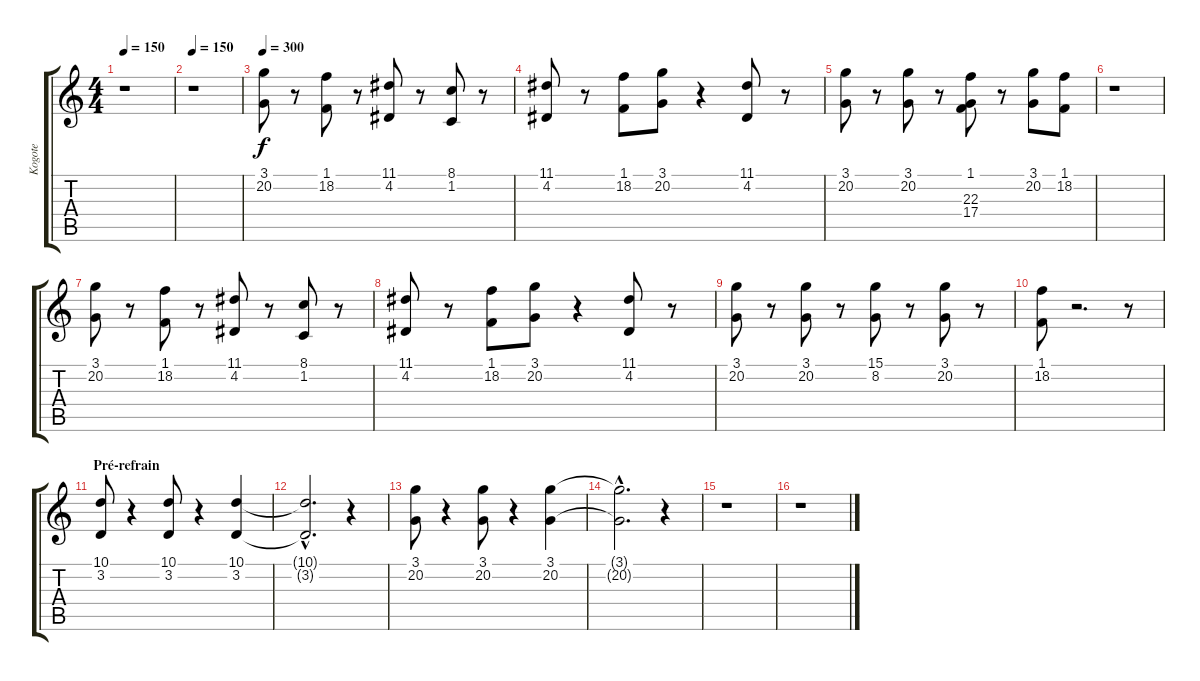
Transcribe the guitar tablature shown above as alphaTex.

\track ("Kogote" "Kogote") {instrument brasssection}
\staff {score tabs}
\tuning (E4 B3 G3 D3 A2 E2) {hide}
\ts (4 4)
\tempo 150
\clef g2
\ks c
r.1{dy fff} |
\tempo 150
r.1 |
\tempo 300
(3.1 20.2).8{dy f} r.8 (1.1 18.2).8 r.8 (11.1 4.2).8 r.8 (8.1 1.2).8 r.8 |
(11.1 4.2).8 r.8 (1.1 18.2).8 (3.1 20.2).8 r.4 (11.1 4.2).8 r.8 |
(3.1 20.2).8 r.8 (3.1 20.2).8 r.8 (1.1 22.3 17.4).8 r.8 (3.1 20.2).8 (1.1 18.2).8 |
r.1 |
(3.1 20.2).8 r.8 (1.1 18.2).8 r.8 (11.1 4.2).8 r.8 (8.1 1.2).8 r.8 |
(11.1 4.2).8 r.8 (1.1 18.2).8 (3.1 20.2).8 r.4 (11.1 4.2).8 r.8 |
(3.1 20.2).8 r.8 (3.1 20.2).8 r.8 (15.1 8.2).8 r.8 (3.1 20.2).8 r.8 |
(1.1 18.2).8 r.2{d} r.8 |
\section ("" "Pré-refrain")
(10.1 3.2).8 r.4 (10.1 3.2).8 r.4 (10.1 3.2).4 |
(10.1{hac t} 3.2{hac t}).2{d} r.4 |
(3.1 20.2).8 r.4 (3.1 20.2).8 r.4 (3.1 20.2).4 |
(3.1{hac t} 20.2{hac t}).2{d} r.4 |
r.1 |
r.1
